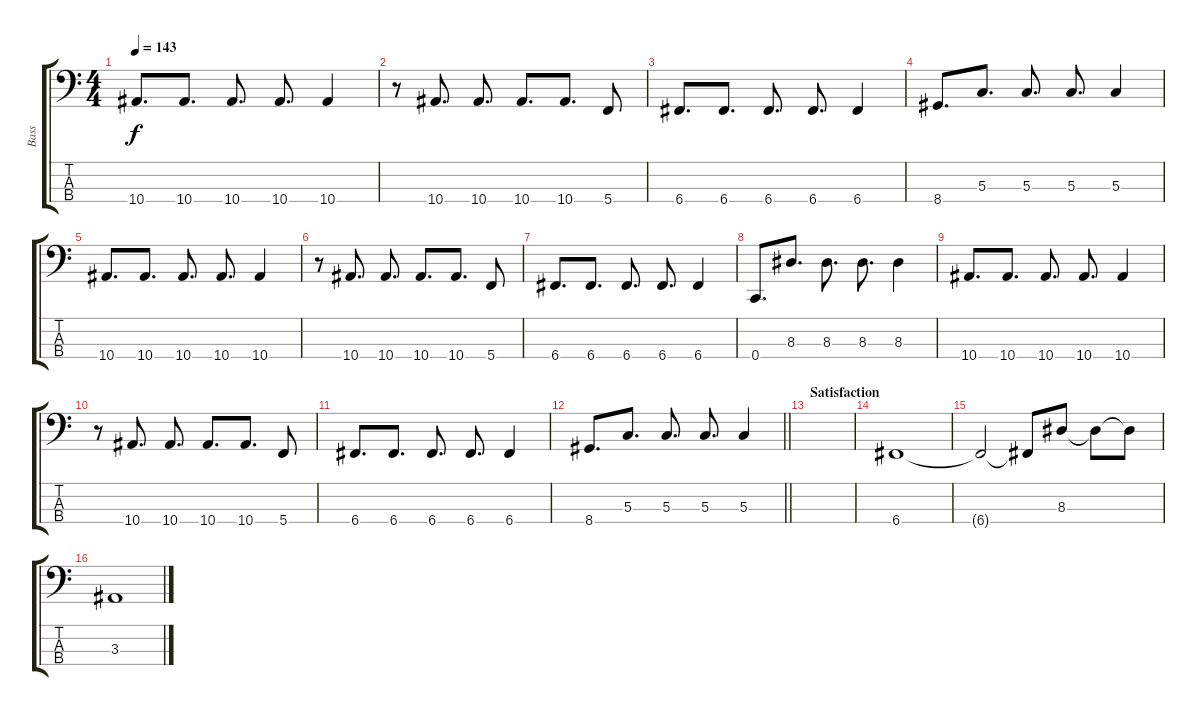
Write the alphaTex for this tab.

\track ("Bass" "Bass") {instrument electricbassfinger}
\staff {score tabs}
\tuning (F2 C2 G1 C1) {hide}
\ts (4 4)
\tempo 143
\clef f4
\ks c
10.4.8{d dy f} 10.4.8{d} 10.4.8{d} 10.4.8{d} 10.4.4 |
r.8 10.4.8{d} 10.4.8{d} 10.4.8{d} 10.4.8{d} 5.4.8 |
6.4.8{d} 6.4.8{d} 6.4.8{d} 6.4.8{d} 6.4.4 |
8.4.8{d} 5.3.8{d} 5.3.8{d} 5.3.8{d} 5.3.4 |
10.4.8{d} 10.4.8{d} 10.4.8{d} 10.4.8{d} 10.4.4 |
r.8 10.4.8{d} 10.4.8{d} 10.4.8{d} 10.4.8{d} 5.4.8 |
6.4.8{d} 6.4.8{d} 6.4.8{d} 6.4.8{d} 6.4.4 |
0.4.8{d} 8.3.8{d} 8.3.8{d} 8.3.8{d} 8.3.4 |
10.4.8{d} 10.4.8{d} 10.4.8{d} 10.4.8{d} 10.4.4 |
r.8 10.4.8{d} 10.4.8{d} 10.4.8{d} 10.4.8{d} 5.4.8 |
6.4.8{d} 6.4.8{d} 6.4.8{d} 6.4.8{d} 6.4.4 |
\barLineRight lightlight
8.4.8{d} 5.3.8{d} 5.3.8{d} 5.3.8{d} 5.3.4 |
\section ("" "Satisfaction")
|
6.4.1 |
6.4{t}.2 6.4{t}.8 8.3.8 8.3{t}.8 8.3{t}.8 |
3.3.1
